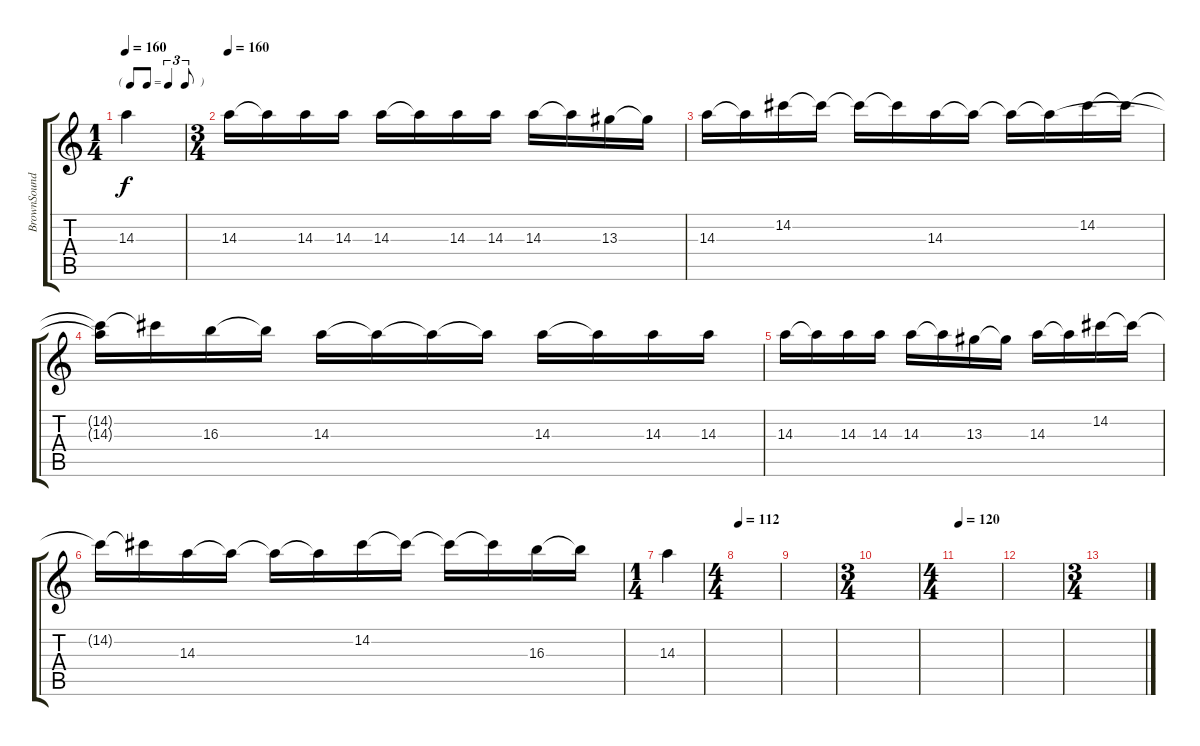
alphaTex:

\track ("BrownSound         gtr 4" "BrownSound") {instrument distortionguitar}
\staff {score tabs}
\tuning (E4 B3 G3 D3 A2 E2) {hide}
\ts (1 4)
\tf triplet8th
\tempo 160
\clef g2
\ks c
14.3.4{dy f} |
\ts (3 4)
\tempo 160
14.3.16 14.3{t}.16 14.3.16 14.3.16 14.3.16 14.3{t}.16 14.3.16 14.3.16 14.3.16 14.3{t}.16 13.3.16 13.3{t}.16 |
14.3.16 14.3{t}.16 14.2.16 14.2{t}.16 14.2{t}.16 14.2{t}.16 14.3.16 14.3{t}.16 14.3{t}.16 14.3{t}.16 14.2.16 14.2{t}.16 |
(14.2{t} 14.3{t}).16 14.2{t}.16 16.3.16 16.3{t}.16 14.3.16 14.3{t}.16 14.3{t}.16 14.3{t}.16 14.3.16 14.3{t}.16 14.3.16 14.3.16 |
14.3.16 14.3{t}.16 14.3.16 14.3.16 14.3.16 14.3{t}.16 13.3.16 13.3{t}.16 14.3.16 14.3{t}.16 14.2.16 14.2{t}.16 |
14.2{t}.16 14.2{t}.16 14.3.16 14.3{t}.16 14.3{t}.16 14.3{t}.16 14.2.16 14.2{t}.16 14.2{t}.16 14.2{t}.16 16.3.16 16.3{t}.16 |
\ts (1 4)
14.3.4 |
\ts (4 4)
\tempo 120
\tempo 112
|
|
\ts (3 4)
|
\ts (4 4)
\tempo 120
|
|
\ts (3 4)
